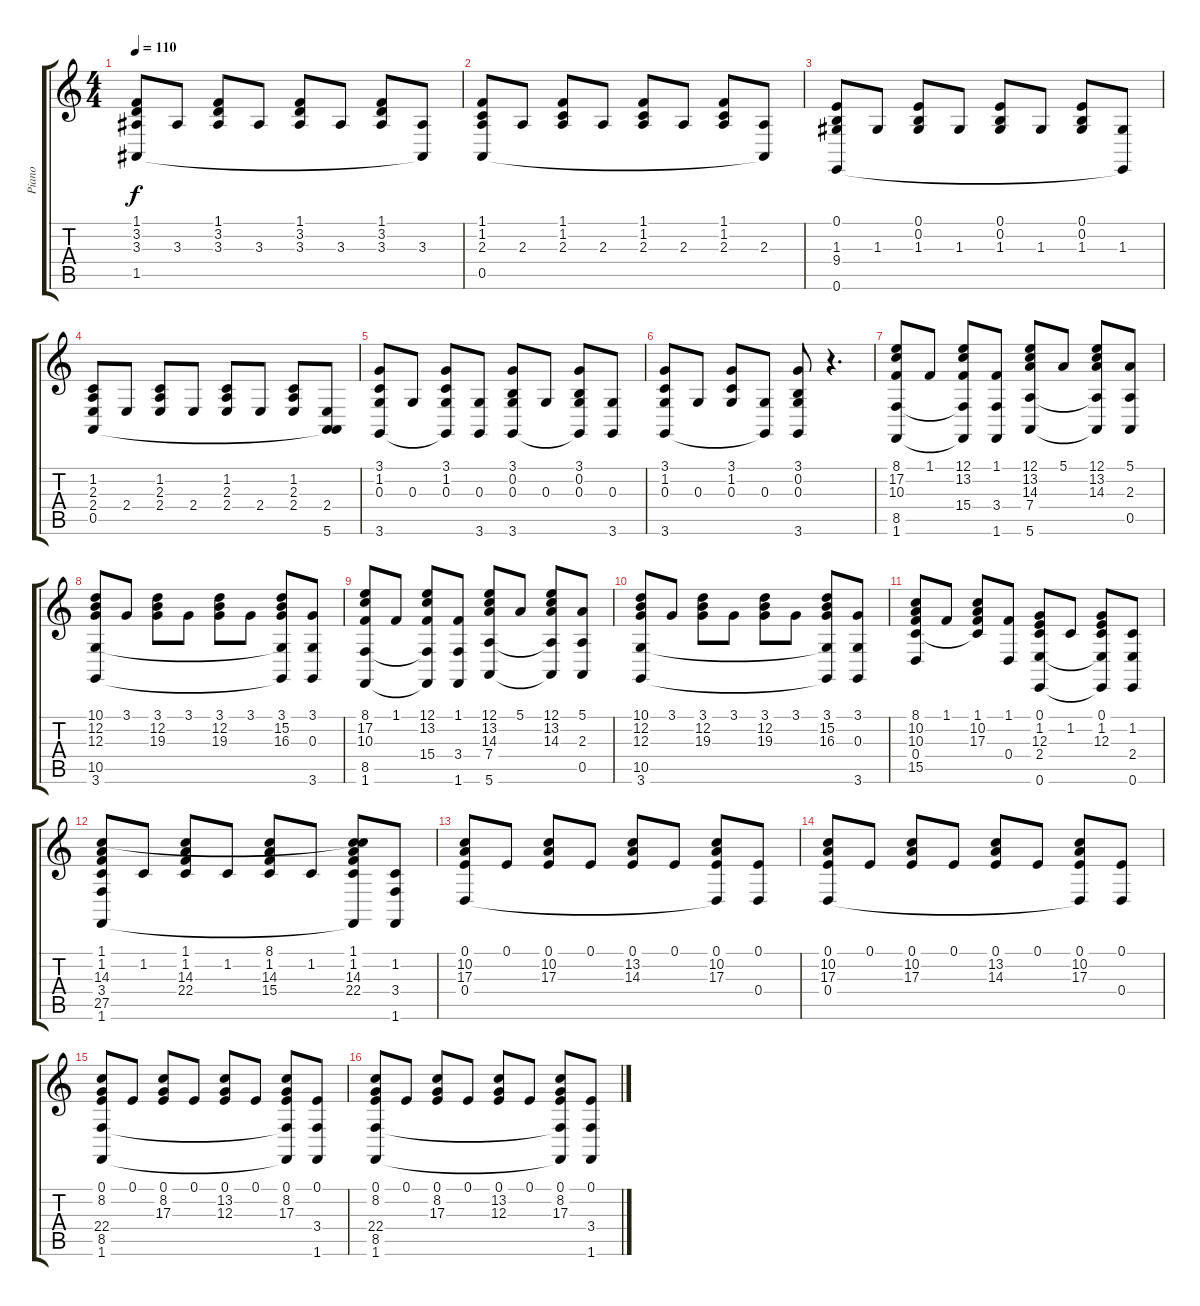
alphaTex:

\track ("Piano" "Piano") {instrument acousticgrandpiano}
\staff {score tabs}
\tuning (E4 B3 G3 D3 A2 E2) {hide}
\ts (4 4)
\tempo 110
\clef g2
\ks c
(1.1 3.2 3.3 1.5).8{dy f} 3.3.8 (1.1 3.2 3.3).8 3.3.8 (1.1 3.2 3.3).8 3.3.8 (1.1 3.2 3.3).8 (3.3 1.5{t}).8 |
(1.1 1.2 2.3 0.5).8 2.3.8 (1.1 1.2 2.3).8 2.3.8 (1.1 1.2 2.3).8 2.3.8 (1.1 1.2 2.3).8 (2.3 0.5{t}).8 |
(0.1 1.3 9.4 0.6).8 1.3.8 (0.1 0.2 1.3).8 1.3.8 (0.1 0.2 1.3).8 1.3.8 (0.1 0.2 1.3).8 (1.3 0.6{t}).8 |
(1.2 2.3 2.4 0.5).8 2.4.8 (1.2 2.3 2.4).8 2.4.8 (1.2 2.3 2.4).8 2.4.8 (1.2 2.3 2.4).8 (2.4 0.5{t} 5.6).8 |
(3.1 1.2 0.3 3.6).8 0.3.8 (3.1 1.2 0.3 3.6{t}).8 (0.3 3.6).8 (3.1 0.2 0.3 3.6).8 0.3.8 (3.1 0.2 0.3 3.6{t}).8 (0.3 3.6).8 |
(3.1 1.2 0.3 3.6).8 0.3.8 (3.1 1.2 0.3).8 (0.3 3.6{t}).8 (3.1 0.2 0.3 3.6).8 r.4{d} |
(8.1 17.2 10.3 8.5 1.6).8 1.1.8 (12.1 13.2 15.4 8.5{t} 1.6{t}).8 (1.1 3.4 1.6).8 (12.1 13.2 14.3 7.4 5.6).8 5.1.8 (12.1 13.2 14.3 7.4{t} 5.6{t}).8 (5.1 2.3 0.5).8 |
(10.1 12.2 12.3 10.5 3.6).8 3.1.8 (3.1 12.2 19.3).8 3.1.8 (3.1 12.2 19.3).8 3.1.8 (3.1 15.2 16.3 10.5{t} 3.6{t}).8 (3.1 0.3 3.6).8 |
(8.1 17.2 10.3 8.5 1.6).8 1.1.8 (12.1 13.2 15.4 8.5{t} 1.6{t}).8 (1.1 3.4 1.6).8 (12.1 13.2 14.3 7.4 5.6).8 5.1.8 (12.1 13.2 14.3 7.4{t} 5.6{t}).8 (5.1 2.3 0.5).8 |
(10.1 12.2 12.3 10.5 3.6).8 3.1.8 (3.1 12.2 19.3).8 3.1.8 (3.1 12.2 19.3).8 3.1.8 (3.1 15.2 16.3 10.5{t} 3.6{t}).8 (3.1 0.3 3.6).8 |
(8.1 10.2 10.3 0.4 15.5).8 1.1.8 (1.1 10.2 17.3 15.5{t}).8 (1.1 0.4).8 (0.1 1.2 12.3 2.4 0.6).8 1.2.8 (0.1 1.2 12.3 2.4{t} 0.6{t}).8 (1.2 2.4 0.6).8 |
(1.1 1.2 14.3 3.4 27.5 1.6).8 1.2.8 (1.1 1.2 14.3 22.4).8 1.2.8 (8.1 1.2 14.3 15.4).8 1.2.8 (1.1 1.2 14.3 22.4 27.5{t} 1.6{t}).8 (1.2 3.4 1.6).8 |
(0.1 10.2 17.3 0.4).8 0.1.8 (0.1 10.2 17.3).8 0.1.8 (0.1 13.2 14.3).8 0.1.8 (0.1 10.2 17.3 0.4{t}).8 (0.1 0.4).8 |
(0.1 10.2 17.3 0.4).8 0.1.8 (0.1 10.2 17.3).8 0.1.8 (0.1 13.2 14.3).8 0.1.8 (0.1 10.2 17.3 0.4{t}).8 (0.1 0.4).8 |
(0.1 8.2 22.4 8.5 1.6).8 0.1.8 (0.1 8.2 17.3).8 0.1.8 (0.1 13.2 12.3).8 0.1.8 (0.1 8.2 17.3 8.5{t} 1.6{t}).8 (0.1 3.4 1.6).8 |
(0.1 8.2 22.4 8.5 1.6).8 0.1.8 (0.1 8.2 17.3).8 0.1.8 (0.1 13.2 12.3).8 0.1.8 (0.1 8.2 17.3 8.5{t} 1.6{t}).8 (0.1 3.4 1.6).8
